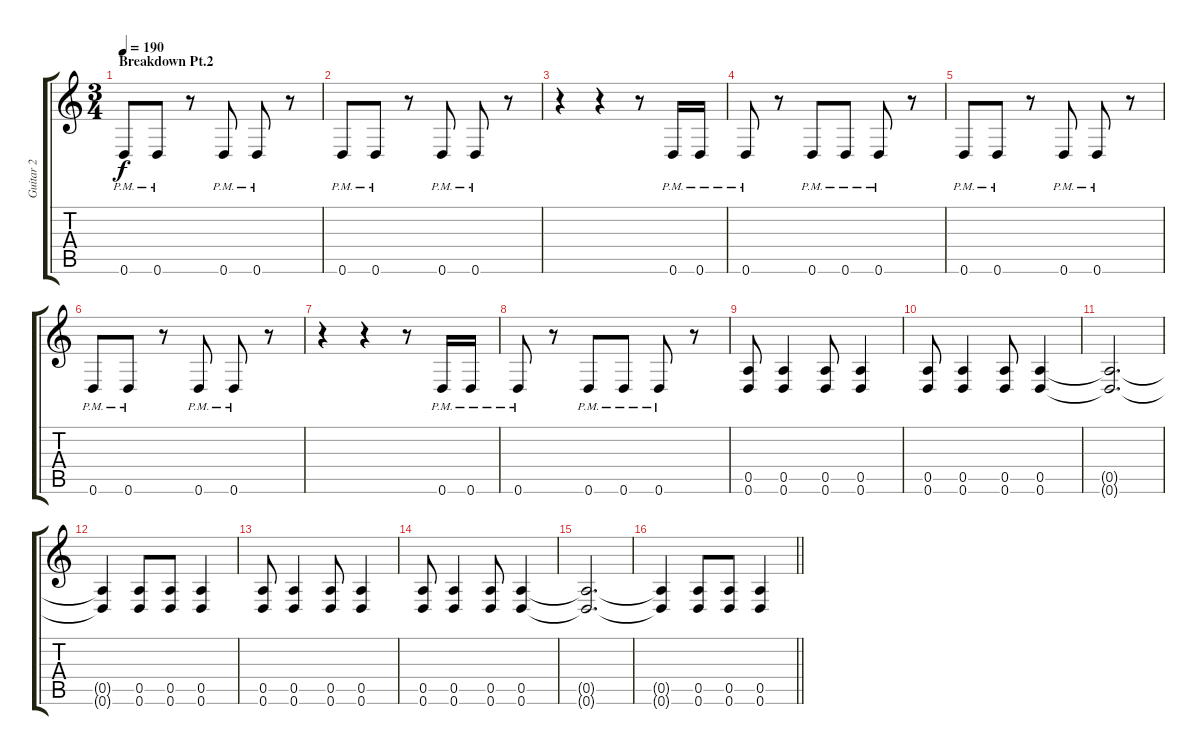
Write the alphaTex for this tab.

\track ("Guitar 2" "Guitar 2") {instrument distortionguitar}
\staff {score tabs}
\tuning (E4 B3 G3 D3 A2 D2) {hide}
\ts (3 4)
\section ("" "Breakdown Pt.2")
\tempo 190
\clef g2
\ks c
0.6{pm}.8{dy f} 0.6{pm}.8 r.8 0.6{pm}.8 0.6{pm}.8 r.8 |
0.6{pm}.8 0.6{pm}.8 r.8 0.6{pm}.8 0.6{pm}.8 r.8 |
r.4 r.4 r.8 0.6{pm}.16 0.6{pm}.16 |
0.6{pm}.8 r.8 0.6{pm}.8 0.6{pm}.8 0.6{pm}.8 r.8 |
0.6{pm}.8 0.6{pm}.8 r.8 0.6{pm}.8 0.6{pm}.8 r.8 |
0.6{pm}.8 0.6{pm}.8 r.8 0.6{pm}.8 0.6{pm}.8 r.8 |
r.4 r.4 r.8 0.6{pm}.16 0.6{pm}.16 |
0.6{pm}.8 r.8 0.6{pm}.8 0.6{pm}.8 0.6{pm}.8 r.8 |
(0.5 0.6).8 (0.5 0.6).4 (0.5 0.6).8 (0.5 0.6).4 |
(0.5 0.6).8 (0.5 0.6).4 (0.5 0.6).8 (0.5 0.6).4 |
(0.5{t} 0.6{t}).2{d} |
(0.5{t} 0.6{t}).4 (0.5 0.6).8 (0.5 0.6).8 (0.5 0.6).4 |
(0.5 0.6).8 (0.5 0.6).4 (0.5 0.6).8 (0.5 0.6).4 |
(0.5 0.6).8 (0.5 0.6).4 (0.5 0.6).8 (0.5 0.6).4 |
(0.5{t} 0.6{t}).2{d} |
\barLineRight lightlight
(0.5{t} 0.6{t}).4 (0.5 0.6).8 (0.5 0.6).8 (0.5 0.6).4
